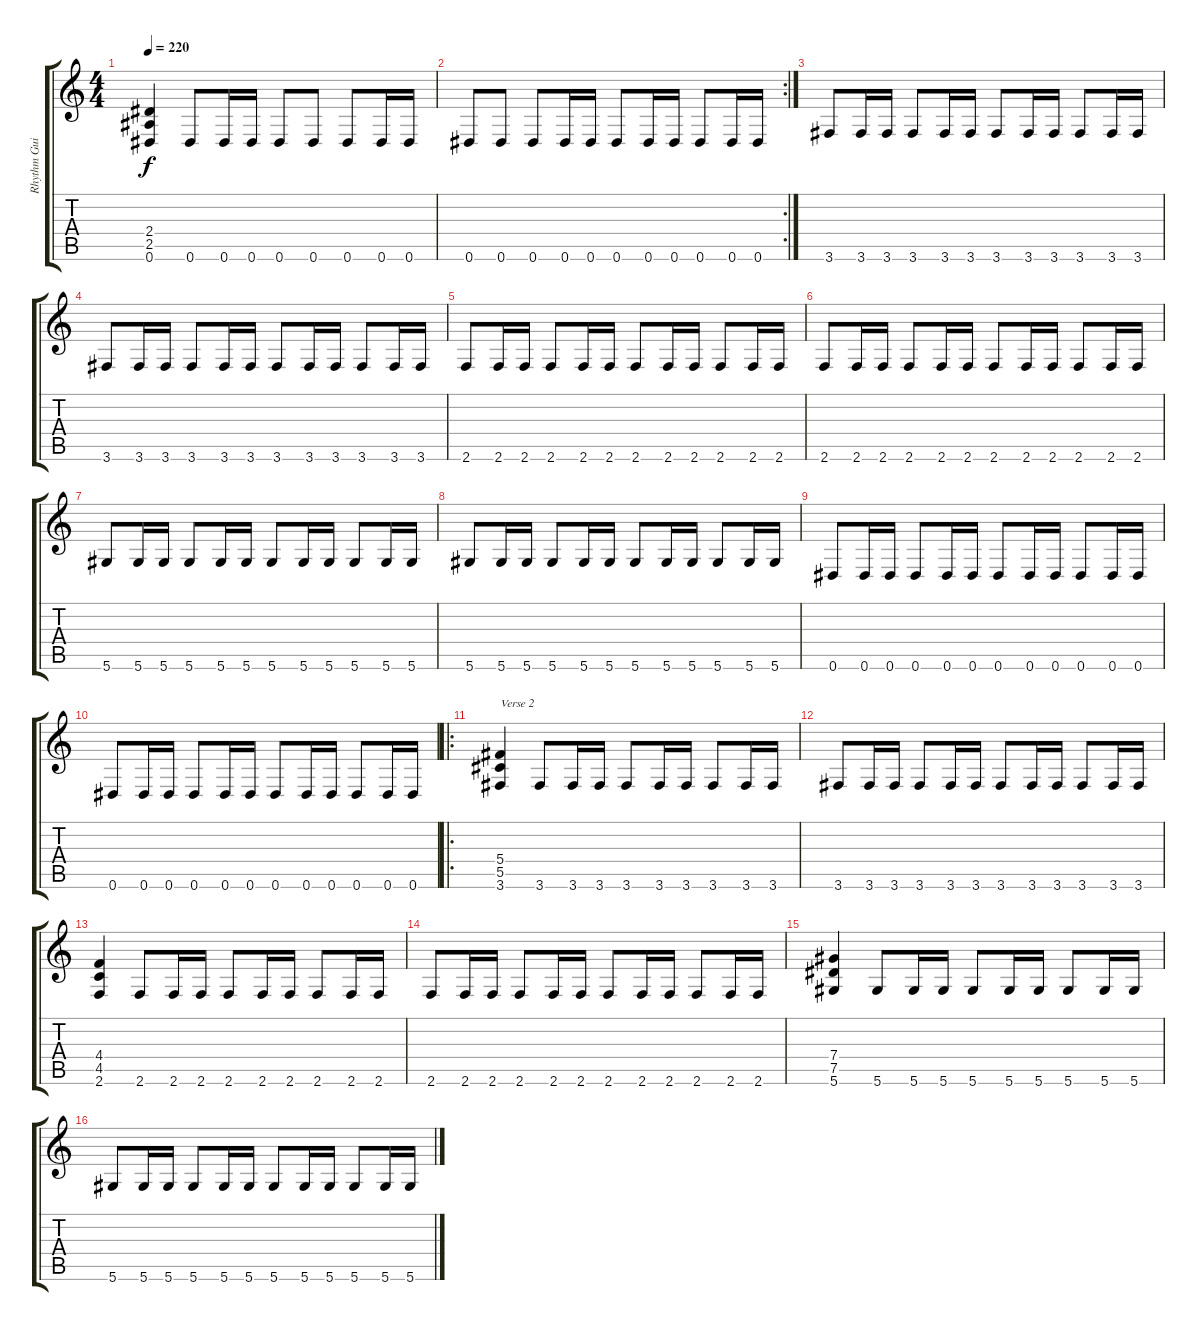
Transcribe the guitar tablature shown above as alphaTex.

\track ("Rhythm Guitar 1" "Rhythm Gui") {instrument distortionguitar}
\staff {score tabs}
\tuning (Eb4 Bb3 Gb3 Db3 Ab2 Eb2) {hide}
\ts (4 4)
\tempo 220
\clef g2
\ks c
(2.4 2.5 0.6).4{dy f} 0.6.8 0.6.16 0.6.16 0.6.8 0.6.8 0.6.8 0.6.16 0.6.16 |
\rc 2
0.6.8 0.6.8 0.6.8 0.6.16 0.6.16 0.6.8 0.6.16 0.6.16 0.6.8 0.6.16 0.6.16 |
3.6.8 3.6.16 3.6.16 3.6.8 3.6.16 3.6.16 3.6.8 3.6.16 3.6.16 3.6.8 3.6.16 3.6.16 |
3.6.8 3.6.16 3.6.16 3.6.8 3.6.16 3.6.16 3.6.8 3.6.16 3.6.16 3.6.8 3.6.16 3.6.16 |
2.6.8 2.6.16 2.6.16 2.6.8 2.6.16 2.6.16 2.6.8 2.6.16 2.6.16 2.6.8 2.6.16 2.6.16 |
2.6.8 2.6.16 2.6.16 2.6.8 2.6.16 2.6.16 2.6.8 2.6.16 2.6.16 2.6.8 2.6.16 2.6.16 |
5.6.8 5.6.16 5.6.16 5.6.8 5.6.16 5.6.16 5.6.8 5.6.16 5.6.16 5.6.8 5.6.16 5.6.16 |
5.6.8 5.6.16 5.6.16 5.6.8 5.6.16 5.6.16 5.6.8 5.6.16 5.6.16 5.6.8 5.6.16 5.6.16 |
0.6.8 0.6.16 0.6.16 0.6.8 0.6.16 0.6.16 0.6.8 0.6.16 0.6.16 0.6.8 0.6.16 0.6.16 |
0.6.8 0.6.16 0.6.16 0.6.8 0.6.16 0.6.16 0.6.8 0.6.16 0.6.16 0.6.8 0.6.16 0.6.16 |
\ro
(5.4 5.5 3.6).4{txt "Verse 2"} 3.6.8 3.6.16 3.6.16 3.6.8 3.6.16 3.6.16 3.6.8 3.6.16 3.6.16 |
3.6.8 3.6.16 3.6.16 3.6.8 3.6.16 3.6.16 3.6.8 3.6.16 3.6.16 3.6.8 3.6.16 3.6.16 |
(4.4 4.5 2.6).4 2.6.8 2.6.16 2.6.16 2.6.8 2.6.16 2.6.16 2.6.8 2.6.16 2.6.16 |
2.6.8 2.6.16 2.6.16 2.6.8 2.6.16 2.6.16 2.6.8 2.6.16 2.6.16 2.6.8 2.6.16 2.6.16 |
(7.4 7.5 5.6).4 5.6.8 5.6.16 5.6.16 5.6.8 5.6.16 5.6.16 5.6.8 5.6.16 5.6.16 |
5.6.8 5.6.16 5.6.16 5.6.8 5.6.16 5.6.16 5.6.8 5.6.16 5.6.16 5.6.8 5.6.16 5.6.16
